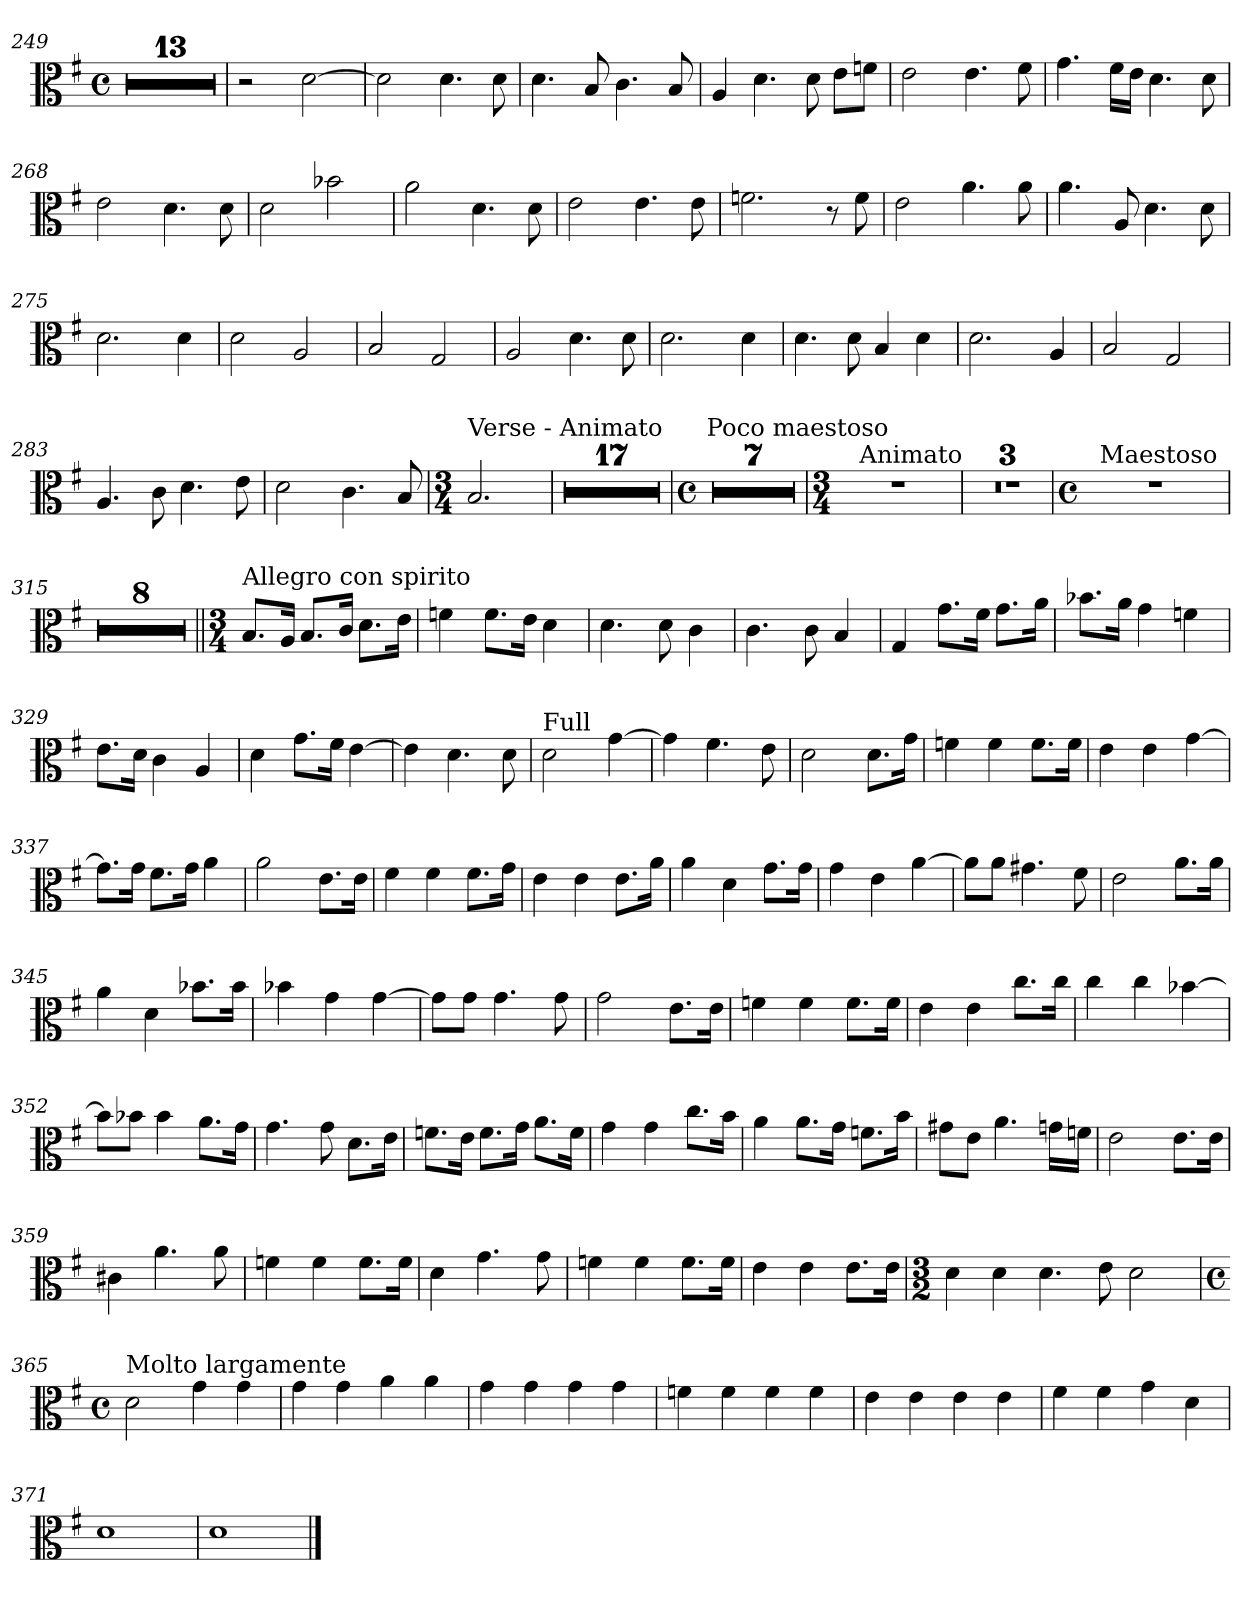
**kern
*part1
*staff1
*clefC3
*k[f#]
*G:
*M4/4
*met(c)
=249
1r
=250
1r
=251
1r
=252
1r
=253
1r
=254
1r
=255
1r
=256
1r
=257
1r
=258
1r
=259
1r
=260
1r
=261
1r
=262
2r
[2d\
=263
2d\]
4.d\
8d\
=264
4.d\
8B/
4.c\
8B/
=265
4A/
4.d\
8d\
8e\L
8fn\J
=266
2e\
4.e\
8f#\
=267
4.g\
16f#\LL
16e\JJ
4.d\
8d\
!!LO:LB:g=z
=268
2e\
4.d\
8d\
=269
2d\
2b-X\
=270
2a\
4.d\
8d\
=271
2e\
4.e\
8e\
=272
2.fn\
8r
8f\
=273
2e\
4.a\
8a\
=274
4.a\
8A/
4.d\
8d\
=275
2.d\
4d\
!!LO:LB:g=z
=276
2d\
2A/
=277
2B/
2G/
=278
2A/
4.d\
8d\
=279
2.d\
4d\
=280
4.d\
8d\
4B/
4d\
=281
2.d\
4A/
=282
2B/
2G/
=283
4.A/
8c\
4.d\
8e\
=284
2d\
4.c\
8B/
!!LO:LB:g=z
=285
*M3/4
!LO:TX:a:t=Verse - Animato
2.B/
=286
2.r
=287
2.r
=288
2.r
=289
2.r
=290
2.r
=291
2.r
=292
2.r
=293
2.r
=294
2.r
=295
2.r
=296
2.r
=297
2.r
=298
2.r
=299
2.r
=300
2.r
=301
2.r
=302
2.r
=303
*M4/4
*met(c)
!LO:TX:a:t=Poco maestoso
1r
=304
1r
=305
1r
=306
1r
=307
1r
=308
1r
=309
1r
=310
*M3/4
*^
2.r	16ryy
!	!LO:TX:a:t=Animato
.	2ryy
.	8.ryy
*v	*v
=311
2.r
=312
2.r
=313
2.r
=314
*M4/4
*met(c)
*^
1r	32ryy
!	!LO:TX:a:t=Maestoso
.	2ryy
.	4...ryy
*v	*v
=315
1r
=316
1r
=317
1r
=318
1r
=319
1r
=320
1r
=321
1r
=322
1r
=323||
*M3/4
!LO:TX:a:t=Allegro con spirito
8.B/L
16A/Jk
8.B/L
16c/Jk
8.d\L
16e\Jk
=324
4fn\
8.f\L
16e\Jk
4d\
!!LO:LB:g=z
=325
4.d\
8d\
4c\
=326
4.c\
8c\
4B/
=327
4G/
8.g\L
16f#\Jk
8.g\L
16a\Jk
=328
8.b-X\L
16a\Jk
4g\
4fn\
=329
8.e\L
16d\Jk
4c\
4A/
=330
4d\
8.g\L
16f#\Jk
[4e\
=331
4e\]
4.d\
8d\
=332
!LO:TX:a:t=Full
2d\
[4g\
!!LO:LB:g=z
=333
4g\]
4.f#\
8e\
=334
2d\
8.d\L
16g\Jk
=335
4fn\
4f\
8.f\L
16f\Jk
=336
4e\
4e\
[4g\
=337
8.g\L]
16g\Jk
8.f#\L
16g\Jk
4a\
=338
2a\
8.e\L
16e\Jk
=339
4f#\
4f#\
8.f#\L
16g\Jk
=340
4e\
4e\
8.e\L
16a\Jk
!!LO:LB:g=z
=341
4a\
4d\
8.g\L
16g\Jk
=342
4g\
4e\
[4a\
=343
8a\L]
8a\J
4.g#X\
8f#\
=344
2e\
8.a\L
16a\Jk
=345
4a\
4d\
8.b-X\L
16b-\Jk
=346
4b-X\
4g\
[4g\
=347
8g\L]
8g\J
4.g\
8g\
=348
2g\
8.e\L
16e\Jk
!!LO:LB:g=z
=349
4fn\
4f\
8.f\L
16f\Jk
=350
4e\
4e\
8.cc\L
16cc\Jk
=351
4cc\
4cc\
[4b-X\
=352
8b-\L]
8b-X\J
4b-\
8.a\L
16g\Jk
=353
4.g\
8g\
8.d\L
16e\Jk
=354
8.fn\L
16e\Jk
8.f\L
16g\Jk
8.a\L
16f\Jk
=355
4g\
4g\
8.cc\L
16b\Jk
=356
4a\
8.a\L
16g\Jk
8.fn\L
16b\Jk
!!LO:LB:g=z
=357
8g#X\L
8e\J
4.a\
16gn\LL
16fn\JJ
=358
2e\
8.e\L
16e\Jk
=359
4c#X\
4.a\
8a\
=360
4fn\
4f\
8.f\L
16f\Jk
=361
4d\
4.g\
8g\
=362
4fn\
4f\
8.f\L
16f\Jk
=363
4e\
4e\
8.e\L
16e\Jk
!!LO:LB:g=z
=364
*M3/2
4d\
4d\
4.d\
8e\
2d\
=365
*M4/4
*met(c)
!LO:TX:a:t=Molto largamente
2d\
4g\
4g\
=366
4g\
4g\
4a\
4a\
=367
4g\
4g\
4g\
4g\
=368
4fn\
4f\
4f\
4f\
=369
4e\
4e\
4e\
4e\
=370
4f#\
4f#\
4g\
4d\
=371
1d
=372
1d
==
*-
